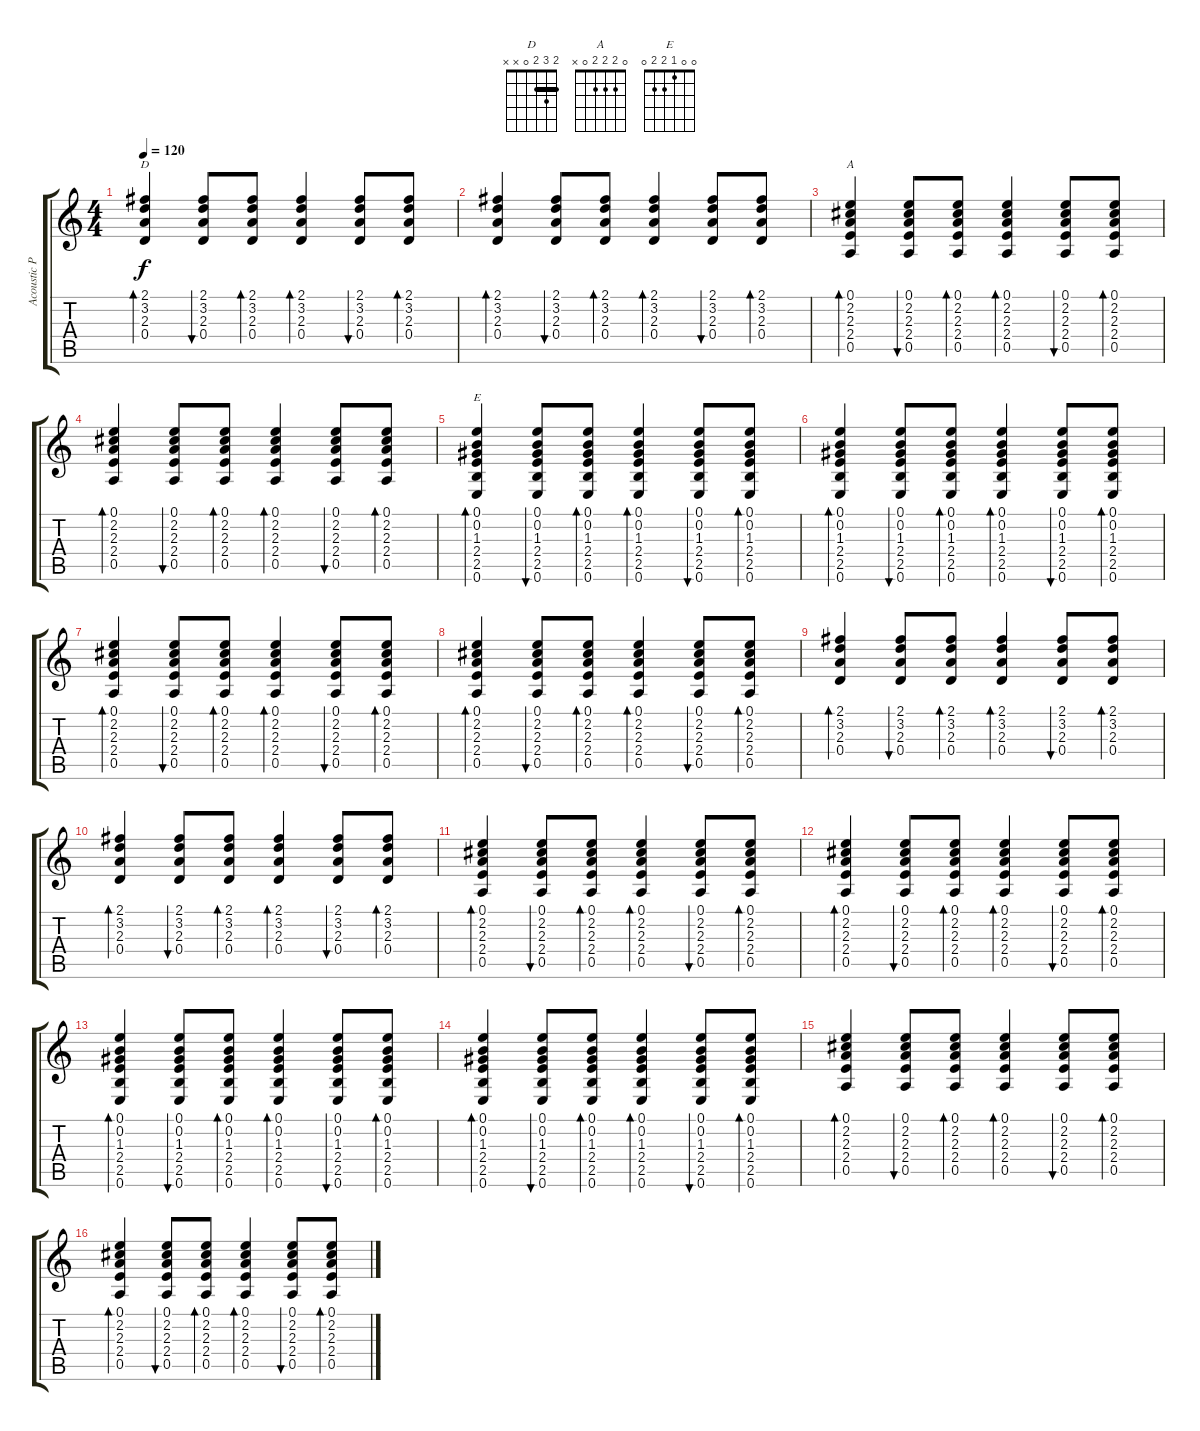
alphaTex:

\track ("Acoustic Paco" "Acoustic P") {solo instrument acousticguitarnylon}
\staff {score tabs}
\tuning (E4 B3 G3 D3 A2 E2) {hide}
\chord ("D" 2 3 2 0 x x) {barre 2}
\chord ("A" 0 2 2 2 0 x)
\chord ("E" 0 0 1 2 2 0)
\ts (4 4)
\tempo 120
\clef g2
\ks c
(2.1 3.2 2.3 0.4).4{bd 60 ch "D" dy f} (2.1 3.2 2.3 0.4).8{bu 60} (2.1 3.2 2.3 0.4).8{bd 60} (2.1 3.2 2.3 0.4).4{bd 60} (2.1 3.2 2.3 0.4).8{bu 60} (2.1 3.2 2.3 0.4).8{bd 60} |
(2.1 3.2 2.3 0.4).4{bd 60} (2.1 3.2 2.3 0.4).8{bu 60} (2.1 3.2 2.3 0.4).8{bd 60} (2.1 3.2 2.3 0.4).4{bd 60} (2.1 3.2 2.3 0.4).8{bu 60} (2.1 3.2 2.3 0.4).8{bd 60} |
(0.1 2.2 2.3 2.4 0.5).4{bd 60 ch "A"} (0.1 2.2 2.3 2.4 0.5).8{bu 60} (0.1 2.2 2.3 2.4 0.5).8{bd 60} (0.1 2.2 2.3 2.4 0.5).4{bd 60} (0.1 2.2 2.3 2.4 0.5).8{bu 60} (0.1 2.2 2.3 2.4 0.5).8{bd 60} |
(0.1 2.2 2.3 2.4 0.5).4{bd 60} (0.1 2.2 2.3 2.4 0.5).8{bu 60} (0.1 2.2 2.3 2.4 0.5).8{bd 60} (0.1 2.2 2.3 2.4 0.5).4{bd 60} (0.1 2.2 2.3 2.4 0.5).8{bu 60} (0.1 2.2 2.3 2.4 0.5).8{bd 60} |
(0.1 0.2 1.3 2.4 2.5 0.6).4{bd 60 ch "E"} (0.1 0.2 1.3 2.4 2.5 0.6).8{bu 60} (0.1 0.2 1.3 2.4 2.5 0.6).8{bd 60} (0.1 0.2 1.3 2.4 2.5 0.6).4{bd 60} (0.1 0.2 1.3 2.4 2.5 0.6).8{bu 60} (0.1 0.2 1.3 2.4 2.5 0.6).8{bd 60} |
(0.1 0.2 1.3 2.4 2.5 0.6).4{bd 60} (0.1 0.2 1.3 2.4 2.5 0.6).8{bu 60} (0.1 0.2 1.3 2.4 2.5 0.6).8{bd 60} (0.1 0.2 1.3 2.4 2.5 0.6).4{bd 60} (0.1 0.2 1.3 2.4 2.5 0.6).8{bu 60} (0.1 0.2 1.3 2.4 2.5 0.6).8{bd 60} |
(0.1 2.2 2.3 2.4 0.5).4{bd 60} (0.1 2.2 2.3 2.4 0.5).8{bu 60} (0.1 2.2 2.3 2.4 0.5).8{bd 60} (0.1 2.2 2.3 2.4 0.5).4{bd 60} (0.1 2.2 2.3 2.4 0.5).8{bu 60} (0.1 2.2 2.3 2.4 0.5).8{bd 60} |
(0.1 2.2 2.3 2.4 0.5).4{bd 60} (0.1 2.2 2.3 2.4 0.5).8{bu 60} (0.1 2.2 2.3 2.4 0.5).8{bd 60} (0.1 2.2 2.3 2.4 0.5).4{bd 60} (0.1 2.2 2.3 2.4 0.5).8{bu 60} (0.1 2.2 2.3 2.4 0.5).8{bd 60} |
(2.1 3.2 2.3 0.4).4{bd 60} (2.1 3.2 2.3 0.4).8{bu 60} (2.1 3.2 2.3 0.4).8{bd 60} (2.1 3.2 2.3 0.4).4{bd 60} (2.1 3.2 2.3 0.4).8{bu 60} (2.1 3.2 2.3 0.4).8{bd 60} |
(2.1 3.2 2.3 0.4).4{bd 60} (2.1 3.2 2.3 0.4).8{bu 60} (2.1 3.2 2.3 0.4).8{bd 60} (2.1 3.2 2.3 0.4).4{bd 60} (2.1 3.2 2.3 0.4).8{bu 60} (2.1 3.2 2.3 0.4).8{bd 60} |
(0.1 2.2 2.3 2.4 0.5).4{bd 60} (0.1 2.2 2.3 2.4 0.5).8{bu 60} (0.1 2.2 2.3 2.4 0.5).8{bd 60} (0.1 2.2 2.3 2.4 0.5).4{bd 60} (0.1 2.2 2.3 2.4 0.5).8{bu 60} (0.1 2.2 2.3 2.4 0.5).8{bd 60} |
(0.1 2.2 2.3 2.4 0.5).4{bd 60} (0.1 2.2 2.3 2.4 0.5).8{bu 60} (0.1 2.2 2.3 2.4 0.5).8{bd 60} (0.1 2.2 2.3 2.4 0.5).4{bd 60} (0.1 2.2 2.3 2.4 0.5).8{bu 60} (0.1 2.2 2.3 2.4 0.5).8{bd 60} |
(0.1 0.2 1.3 2.4 2.5 0.6).4{bd 60} (0.1 0.2 1.3 2.4 2.5 0.6).8{bu 60} (0.1 0.2 1.3 2.4 2.5 0.6).8{bd 60} (0.1 0.2 1.3 2.4 2.5 0.6).4{bd 60} (0.1 0.2 1.3 2.4 2.5 0.6).8{bu 60} (0.1 0.2 1.3 2.4 2.5 0.6).8{bd 60} |
(0.1 0.2 1.3 2.4 2.5 0.6).4{bd 60} (0.1 0.2 1.3 2.4 2.5 0.6).8{bu 60} (0.1 0.2 1.3 2.4 2.5 0.6).8{bd 60} (0.1 0.2 1.3 2.4 2.5 0.6).4{bd 60} (0.1 0.2 1.3 2.4 2.5 0.6).8{bu 60} (0.1 0.2 1.3 2.4 2.5 0.6).8{bd 60} |
(0.1 2.2 2.3 2.4 0.5).4{bd 60} (0.1 2.2 2.3 2.4 0.5).8{bu 60} (0.1 2.2 2.3 2.4 0.5).8{bd 60} (0.1 2.2 2.3 2.4 0.5).4{bd 60} (0.1 2.2 2.3 2.4 0.5).8{bu 60} (0.1 2.2 2.3 2.4 0.5).8{bd 60} |
(0.1 2.2 2.3 2.4 0.5).4{bd 60} (0.1 2.2 2.3 2.4 0.5).8{bu 60} (0.1 2.2 2.3 2.4 0.5).8{bd 60} (0.1 2.2 2.3 2.4 0.5).4{bd 60} (0.1 2.2 2.3 2.4 0.5).8{bu 60} (0.1 2.2 2.3 2.4 0.5).8{bd 60}
